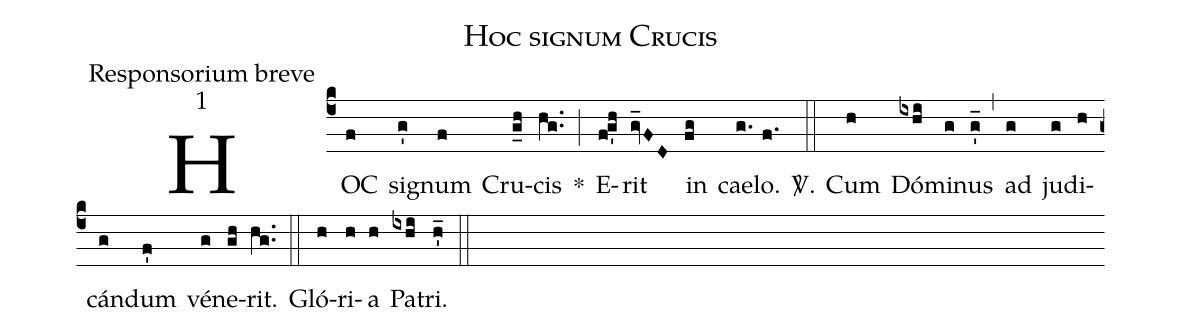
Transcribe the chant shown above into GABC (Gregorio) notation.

name:Hoc signum Crucis;
office-part:Responsorium breve;
mode:1;
%%
(c4) HOC(f) si(g')gnum(f) Cru(g_h)cis(hg..) *(;) E(f!g'h)rit(gv_FD) in(fg) cae(g.)lo.(f.) <sp>V/</sp>.(::) Cum(h) Dó(ixhi)mi(g)nus(g'_) (,) ad(g) ju(g)di(h)cán(g)dum(f') vé(g)ne(gh)rit.(hg..) (::) Gló(h)ri(h)a(h) Pa(ixhi)tri.(h'_) (::)
